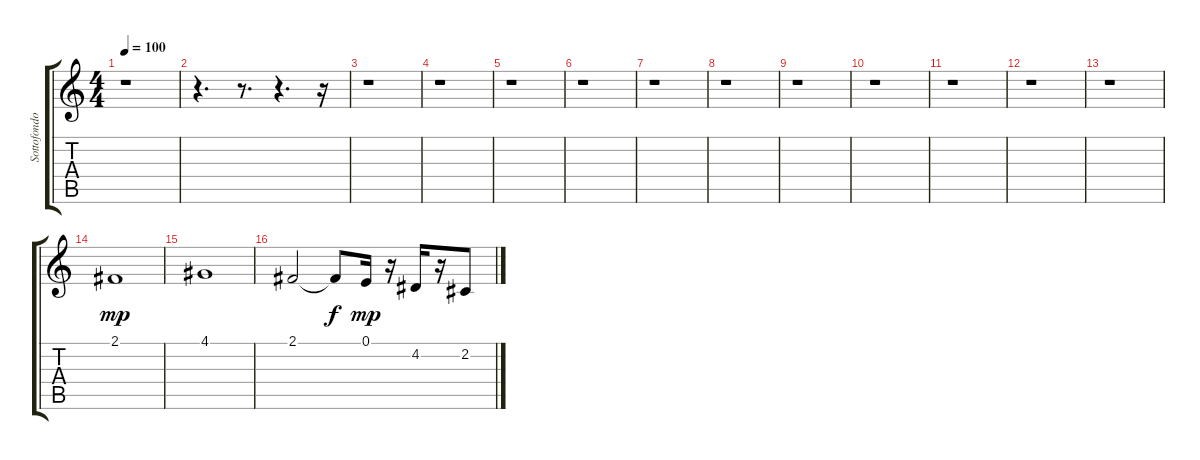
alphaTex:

\track ("Sottofondo2" "Sottofondo") {instrument clavinet}
\staff {score tabs}
\tuning (E4 B3 G3 D3 A2 E2) {hide}
\ts (4 4)
\tempo 100
\clef g2
\ks c
r.1{dy mp} |
r.4{d} r.8{d} r.4{d} r.16 |
r.1 |
r.1 |
r.1 |
r.1 |
r.1 |
r.1 |
r.1 |
r.1 |
r.1 |
r.1 |
r.1 |
2.1.1{balance 8} |
4.1.1 |
2.1.2 2.1{t}.8{dy f} 0.1.16{dy mp} r.16 4.2.16 r.16 2.2.8
